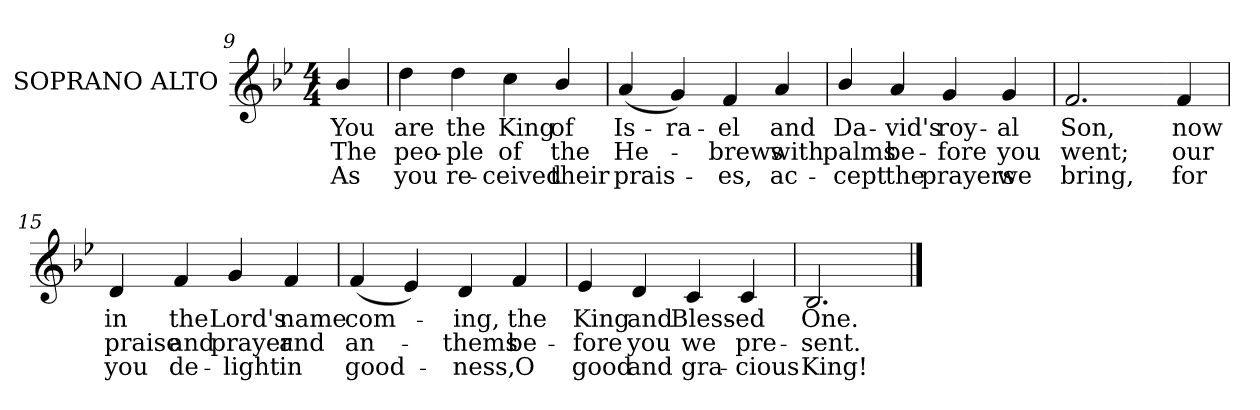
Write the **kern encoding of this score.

**kern	**text	**text	**text
*part1	*part1	*part1	*part1
*staff1	*staff1	*staff1	*staff1
*I"SOPRANO ALTO	*	*	*
*I'S. A.	*	*	*
*clefG2	*	*	*
*k[b-e-]	*	*	*
*B-:	*	*	*
*M4/4	*	*	*
=9	=9	=9	=9
!	!LO:LY:b:color=#000000	!LO:LY:b:color=#000000	!LO:LY:b:color=#000000
4b-i/	You	The	As
=10	=10	=10	=10
!	!LO:LY:b:color=#000000	!LO:LY:b:color=#000000	!LO:LY:b:color=#000000
4ddi\	are	peo-	you
!	!LO:LY:b:color=#000000	!LO:LY:b:color=#000000	!LO:LY:b:color=#000000
4ddi\	the	-ple	re-
!	!LO:LY:b:color=#000000	!LO:LY:b:color=#000000	!LO:LY:b:color=#000000
4cci\	King	of	-ceived
!	!LO:LY:b:color=#000000	!LO:LY:b:color=#000000	!LO:LY:b:color=#000000
4b-i/	of	the	their
!!LO:LB:g=z
=11	=11	=11	=11
!	!LO:LY:b:color=#000000	!LO:LY:b:color=#000000	!LO:LY:b:color=#000000
(4ai/	Is-	He-	prais-
!	!LO:LY:b:color=#000000	!	!
4gi/)	-ra-	.	.
!	!LO:LY:b:color=#000000	!LO:LY:b:color=#000000	!LO:LY:b:color=#000000
4fi/	-el	-brews	-es,
!	!LO:LY:b:color=#000000	!LO:LY:b:color=#000000	!LO:LY:b:color=#000000
4ai/	and	with	ac-
=12	=12	=12	=12
!	!LO:LY:b:color=#000000	!LO:LY:b:color=#000000	!LO:LY:b:color=#000000
4b-i/	Da-	palms	-cept
!	!LO:LY:b:color=#000000	!LO:LY:b:color=#000000	!LO:LY:b:color=#000000
4ai/	-vid's	be-	the
!	!LO:LY:b:color=#000000	!LO:LY:b:color=#000000	!LO:LY:b:color=#000000
4gi/	roy-	-fore	prayers
!	!LO:LY:b:color=#000000	!LO:LY:b:color=#000000	!LO:LY:b:color=#000000
4gi/	-al	you	we
=13	=13	=13	=13
!	!LO:LY:b:color=#000000	!LO:LY:b:color=#000000	!LO:LY:b:color=#000000
2.fi/	Son,	went;	bring,
=14-	=14-	=14-	=14-
!	!LO:LY:b:color=#000000	!LO:LY:b:color=#000000	!LO:LY:b:color=#000000
4fi/	now	our	for
!!LO:LB:g=z
=15	=15	=15	=15
!	!LO:LY:b:color=#000000	!LO:LY:b:color=#000000	!LO:LY:b:color=#000000
4di/	in	praise	you
!	!LO:LY:b:color=#000000	!LO:LY:b:color=#000000	!LO:LY:b:color=#000000
4fi/	the	and	de-
!	!LO:LY:b:color=#000000	!LO:LY:b:color=#000000	!LO:LY:b:color=#000000
4gi/	Lord's	prayer	-light
!	!LO:LY:b:color=#000000	!LO:LY:b:color=#000000	!LO:LY:b:color=#000000
4fi/	name	and	in
=16	=16	=16	=16
!	!LO:LY:b:color=#000000	!LO:LY:b:color=#000000	!LO:LY:b:color=#000000
(4fi/	com-	an-	good-
4e-i/)	.	.	.
!	!LO:LY:b:color=#000000	!LO:LY:b:color=#000000	!LO:LY:b:color=#000000
4di/	-ing,	-thems	-ness,
!	!LO:LY:b:color=#000000	!LO:LY:b:color=#000000	!LO:LY:b:color=#000000
4fi/	the	be-	O
!!LO:LB:g=z
=17	=17	=17	=17
!	!LO:LY:b:color=#000000	!LO:LY:b:color=#000000	!LO:LY:b:color=#000000
4e-i/	King	-fore	good
!	!LO:LY:b:color=#000000	!LO:LY:b:color=#000000	!LO:LY:b:color=#000000
4di/	and	you	and
!	!LO:LY:b:color=#000000	!LO:LY:b:color=#000000	!LO:LY:b:color=#000000
4ci/	Bless-	we	gra-
!	!LO:LY:b:color=#000000	!LO:LY:b:color=#000000	!LO:LY:b:color=#000000
4ci/	-ed	pre-	-cious
=18	=18	=18	=18
!	!LO:LY:b:color=#000000	!LO:LY:b:color=#000000	!LO:LY:b:color=#000000
2.B-i/	One.	-sent.	King!
==	==	==	==
*-	*-	*-	*-
